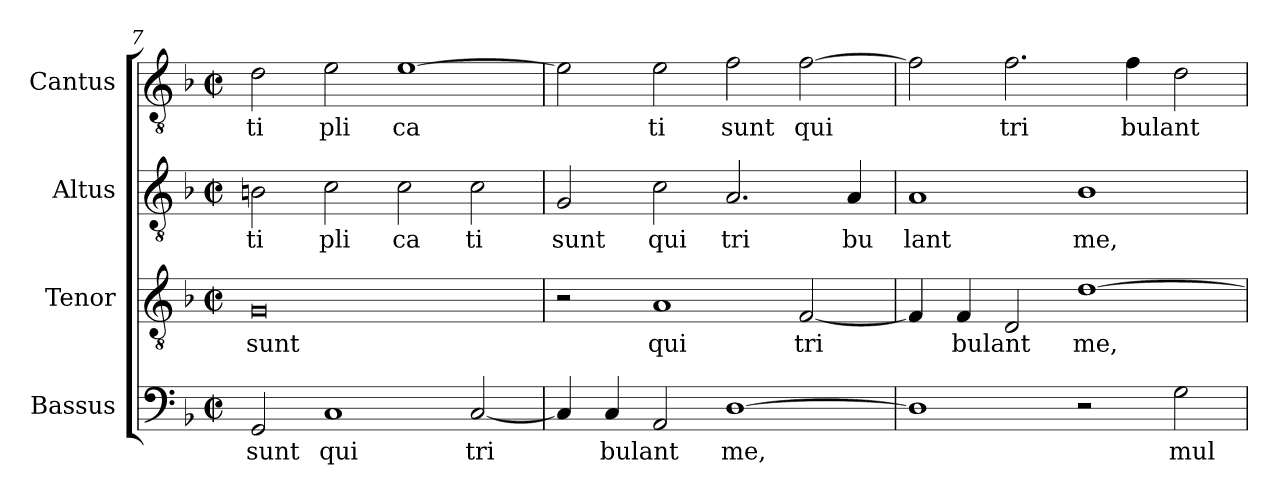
**kern	**text	**kern	**text	**kern	**text	**kern	**text
*part4	*part4	*part3	*part3	*part2	*part2	*part1	*part1
*staff4	*staff4	*staff3	*staff3	*staff2	*staff2	*staff1	*staff1
*I"Bassus	*	*I"Tenor	*	*I"Altus	*	*I"Cantus	*
!!LO:LB:g=z
*clefF4	*	*clefGv2	*	*clefGv2	*	*clefGv2	*
*k[b-]	*	*k[b-]	*	*k[b-]	*	*k[b-]	*
*F:	*	*F:	*	*F:	*	*F:	*
*M2/2	*	*M2/2	*	*M2/2	*	*M2/2	*
*met(c|)	*	*met(c|)	*	*met(c|)	*	*met(c|)	*
=7	=7	=7	=7	=7	=7	=7	=7
!	!LO:LY:b:cj	!	!LO:LY:b:cj	!	!LO:LY:b:cj	!	!LO:LY:b:cj
2GG/	sunt	0G	sunt	2Bn\	ti	2d\	ti
!	!LO:LY:b:cj	!	!	!	!LO:LY:b:cj	!	!LO:LY:b:cj
1C	qui	.	.	2c\	pli	2e\	pli
!	!	!	!	!	!LO:LY:b:cj	!	!LO:LY:b:cj
.	.	.	.	2c\	ca	[>1e	ca
!	!LO:LY:b:cj	!	!	!	!LO:LY:b:cj	!	!
[<2C/	tri	.	.	2c\	ti	.	.
=8	=8	=8	=8	=8	=8	=8	=8
!	!LO:LY:b:cj	!	!	!	!LO:LY:b:cj	!	!LO:LY:b:cj
4C/]	.	2r	.	2G/	sunt	2e\]	.
!	!LO:LY:b:cj	!	!	!	!	!	!
4C/	bulant	.	.	.	.	.	.
!	!LO:LY:b:cj	!	!LO:LY:b:cj	!	!LO:LY:b:cj	!	!LO:LY:b:cj
2AA/	.	1A	qui	2c\	qui	2e\	ti
!	!LO:LY:b:cj	!	!	!	!LO:LY:b:cj	!	!LO:LY:b:cj
[>1D	me,	.	.	2.A/	tri	2f\	sunt
!	!	!	!LO:LY:b:cj	!	!	!	!LO:LY:b:cj
.	.	[<2F/	tri	.	.	[>2f\	qui
!	!	!	!	!	!LO:LY:b:cj	!	!
.	.	.	.	4A/	bu	.	.
=9	=9	=9	=9	=9	=9	=9	=9
!	!LO:LY:b:cj	!	!LO:LY:b:cj	!	!LO:LY:b:cj	!	!LO:LY:b:cj
1D]	.	4F/]	.	1A	lant	2f\]	.
!	!	!	!LO:LY:b:cj	!	!	!	!
.	.	4F/	bulant	.	.	.	.
!	!	!	!LO:LY:b:cj	!	!	!	!LO:LY:b:cj
.	.	2D/	.	.	.	2.f\	tri
!	!	!	!LO:LY:b:cj	!	!LO:LY:b:cj	!	!
2r	.	[>1d	me,	1B-	me,	.	.
!	!	!	!	!	!	!	!LO:LY:b:cj
.	.	.	.	.	.	4f\	bulant
!	!LO:LY:b:cj	!	!	!	!	!	!LO:LY:b:cj
2G\	mul	.	.	.	.	2d\	.
=	=	=	=	=	=	=	=
*-	*-	*-	*-	*-	*-	*-	*-
